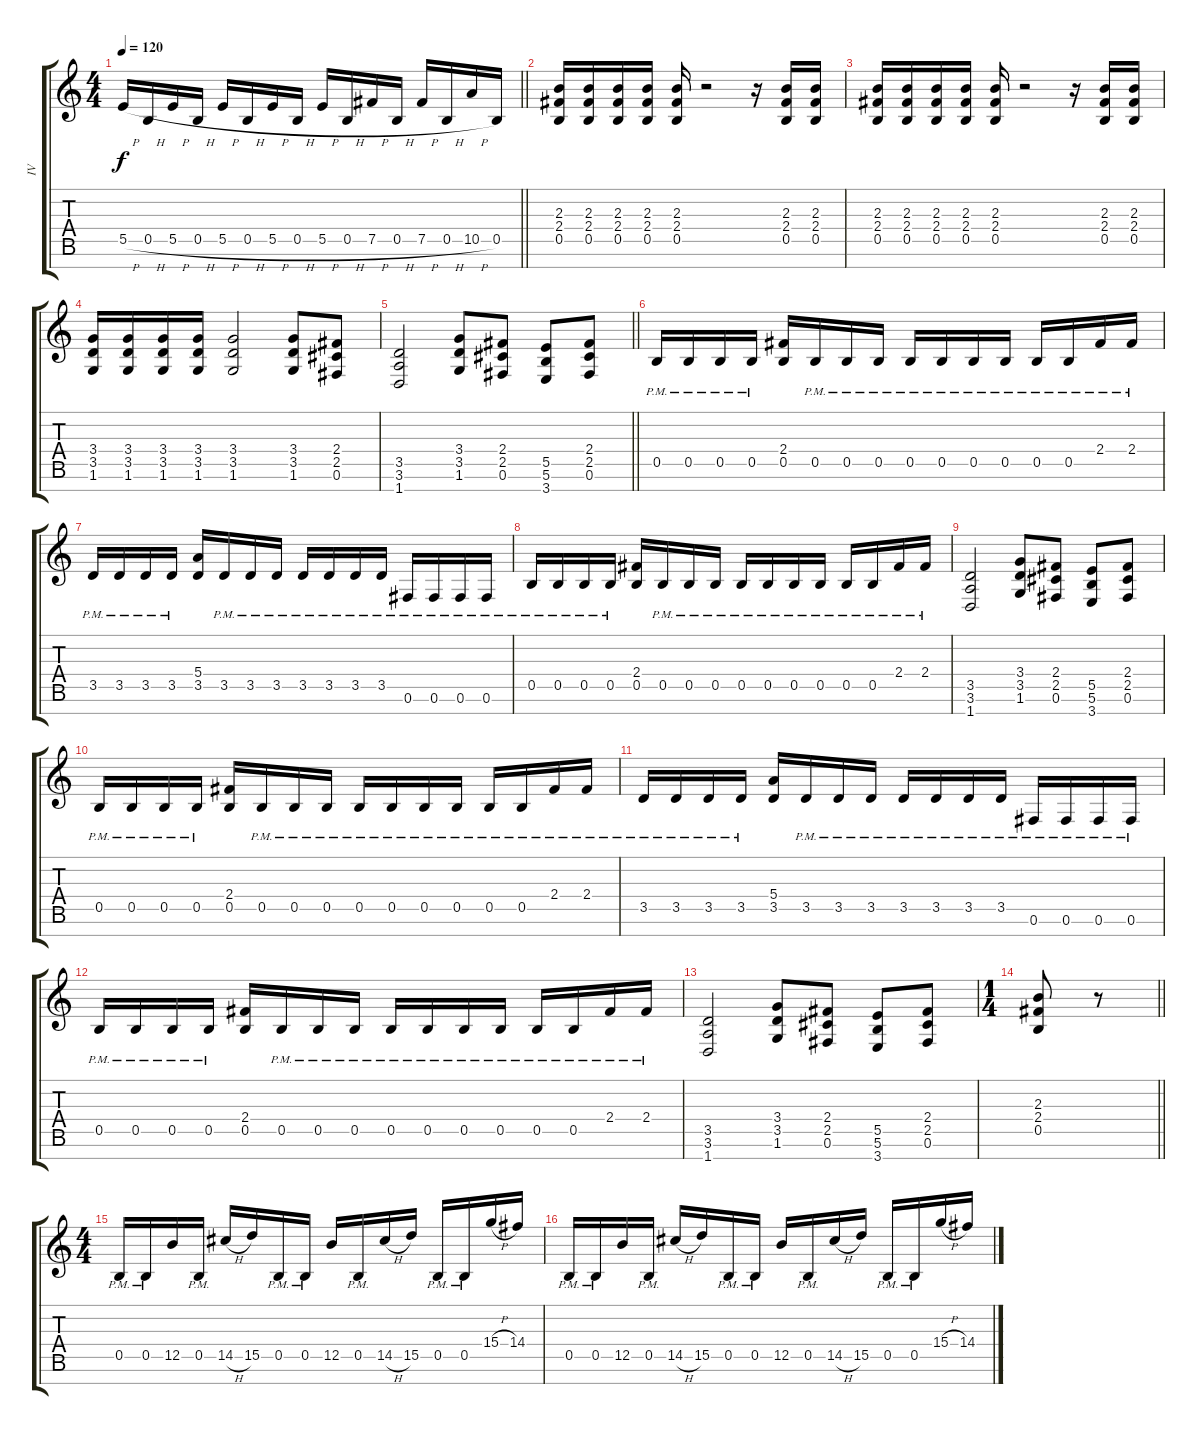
\track ("IV" "IV") {instrument distortionguitar}
\staff {score tabs}
\tuning (Gb4 Db4 A3 E3 B2 Gb2 Db2) {hide}
\ts (4 4)
\tempo 120
\clef g2
\barLineRight lightlight
\ks c
5.5{h}.16{dy f} 0.5{h}.16 5.5{h}.16 0.5{h}.16 5.5{h}.16 0.5{h}.16 5.5{h}.16 0.5{h}.16 5.5{h}.16 0.5{h}.16 7.5{h}.16 0.5{h}.16 7.5{h}.16 0.5{h}.16 10.5{h}.16 0.5.16 |
(2.3 2.4 0.5).16{volume 15 balance 13 instrument distortionguitar} (2.3 2.4 0.5).16 (2.3 2.4 0.5).16 (2.3 2.4 0.5).16 (2.3 2.4 0.5).16 r.2 r.16 (2.3 2.4 0.5).16 (2.3 2.4 0.5).16 |
(2.3 2.4 0.5).16 (2.3 2.4 0.5).16 (2.3 2.4 0.5).16 (2.3 2.4 0.5).16 (2.3 2.4 0.5).16 r.2 r.16 (2.3 2.4 0.5).16 (2.3 2.4 0.5).16 |
(3.4 3.5 1.6).16 (3.4 3.5 1.6).16 (3.4 3.5 1.6).16 (3.4 3.5 1.6).16 (3.4 3.5 1.6).2 (3.4 3.5 1.6).8 (2.4 2.5 0.6).8 |
\barLineRight lightlight
(3.5 3.6 1.7).2 (3.4 3.5 1.6).8 (2.4 2.5 0.6).8 (5.5 5.6 3.7).8 (2.4 2.5 0.6).8 |
0.5{pm}.16{volume 15 balance 13 instrument distortionguitar} 0.5{pm}.16 0.5{pm}.16 0.5{pm}.16 (2.4 0.5).16 0.5{pm}.16 0.5{pm}.16 0.5{pm}.16 0.5{pm}.16 0.5{pm}.16 0.5{pm}.16 0.5{pm}.16 0.5{pm}.16 0.5{pm}.16 2.4{pm}.16 2.4{pm}.16 |
3.5{pm}.16 3.5{pm}.16 3.5{pm}.16 3.5{pm}.16 (5.4 3.5).16 3.5{pm}.16 3.5{pm}.16 3.5{pm}.16 3.5{pm}.16 3.5{pm}.16 3.5{pm}.16 3.5{pm}.16 0.6{pm}.16 0.6{pm}.16 0.6{pm}.16 0.6{pm}.16 |
0.5{pm}.16 0.5{pm}.16 0.5{pm}.16 0.5{pm}.16 (2.4 0.5).16 0.5{pm}.16 0.5{pm}.16 0.5{pm}.16 0.5{pm}.16 0.5{pm}.16 0.5{pm}.16 0.5{pm}.16 0.5{pm}.16 0.5{pm}.16 2.4{pm}.16 2.4{pm}.16 |
(3.5 3.6 1.7).2 (3.4 3.5 1.6).8 (2.4 2.5 0.6).8 (5.5 5.6 3.7).8 (2.4 2.5 0.6).8 |
0.5{pm}.16 0.5{pm}.16 0.5{pm}.16 0.5{pm}.16 (2.4 0.5).16 0.5{pm}.16 0.5{pm}.16 0.5{pm}.16 0.5{pm}.16 0.5{pm}.16 0.5{pm}.16 0.5{pm}.16 0.5{pm}.16 0.5{pm}.16 2.4{pm}.16 2.4{pm}.16 |
3.5{pm}.16 3.5{pm}.16 3.5{pm}.16 3.5{pm}.16 (5.4 3.5).16 3.5{pm}.16 3.5{pm}.16 3.5{pm}.16 3.5{pm}.16 3.5{pm}.16 3.5{pm}.16 3.5{pm}.16 0.6{pm}.16 0.6{pm}.16 0.6{pm}.16 0.6{pm}.16 |
0.5{pm}.16 0.5{pm}.16 0.5{pm}.16 0.5{pm}.16 (2.4 0.5).16 0.5{pm}.16 0.5{pm}.16 0.5{pm}.16 0.5{pm}.16 0.5{pm}.16 0.5{pm}.16 0.5{pm}.16 0.5{pm}.16 0.5{pm}.16 2.4{pm}.16 2.4{pm}.16 |
(3.5 3.6 1.7).2 (3.4 3.5 1.6).8 (2.4 2.5 0.6).8 (5.5 5.6 3.7).8 (2.4 2.5 0.6).8 |
\ts (1 4)
\barLineRight lightlight
(2.3 2.4 0.5).8 r.8 |
\ts (4 4)
0.5{pm}.16{volume 15 balance 13 instrument distortionguitar} 0.5{pm}.16 12.5.16 0.5{pm}.16 14.5{h}.16 15.5.16 0.5{pm}.16 0.5{pm}.16 12.5.16 0.5{pm}.16 14.5{h}.16 15.5.16 0.5{pm}.16 0.5{pm}.16 15.4{h}.16 14.4.16 |
0.5{pm}.16 0.5{pm}.16 12.5.16 0.5{pm}.16 14.5{h}.16 15.5.16 0.5{pm}.16 0.5{pm}.16 12.5.16 0.5{pm}.16 14.5{h}.16 15.5.16 0.5{pm}.16 0.5{pm}.16 15.4{h}.16 14.4.16
